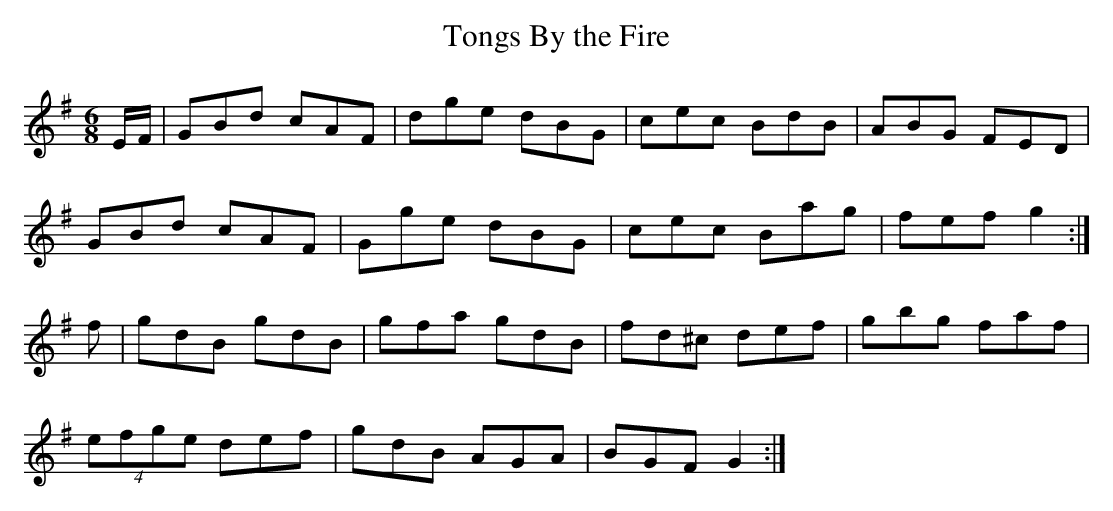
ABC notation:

X:1
T:Tongs By the Fire
E:12
M:6/8
K:G
E1/2F1/2|GBd cAF|dge dBG|cec BdB|ABG FED|
GBd cAF|Gge dBG|cec Bag|fef g2:|
f|gdB gdB|gfa gdB|fd^c def|gbg faf|
(4efge def|gdB AGA |BGF G2:|**
